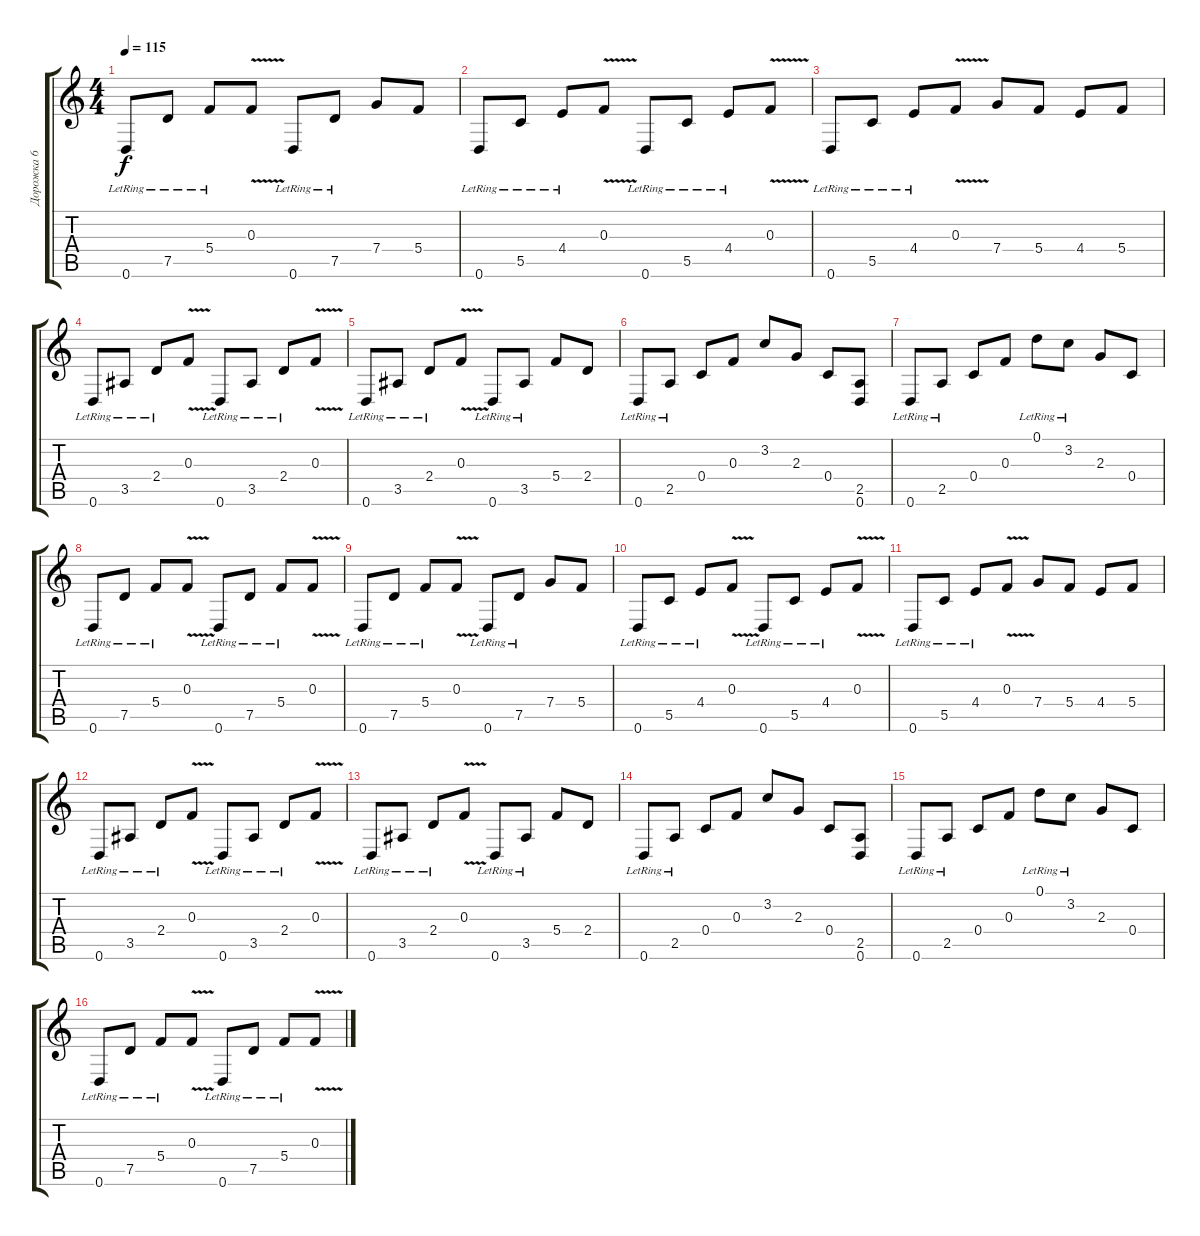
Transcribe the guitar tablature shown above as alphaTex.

\track ("Дорожка 6" "Дорожка 6") {instrument acousticguitarsteel}
\staff {score tabs}
\tuning (D4 A3 F3 C3 G2 D2) {hide}
\ts (4 4)
\tempo 115
\clef g2
\ks c
0.6{lr}.8{dy f} 7.5{lr}.8 5.4{lr}.8 0.3{v}.8 0.6{lr}.8 7.5{lr}.8 7.4.8 5.4.8 |
0.6{lr}.8 5.5{lr}.8 4.4{lr}.8 0.3{v}.8 0.6{lr}.8 5.5{lr}.8 4.4{lr}.8 0.3{v}.8 |
0.6{lr}.8 5.5{lr}.8 4.4{lr}.8 0.3{v}.8 7.4.8 5.4.8 4.4.8 5.4.8 |
0.6{lr}.8 3.5{lr}.8 2.4{lr}.8 0.3{v}.8 0.6{lr}.8 3.5{lr}.8 2.4{lr}.8 0.3{v}.8 |
0.6{lr}.8 3.5{lr}.8 2.4{lr}.8 0.3{v}.8 0.6{lr}.8 3.5{lr}.8 5.4.8 2.4.8 |
0.6{lr}.8 2.5{lr}.8 0.4.8 0.3.8 3.2.8 2.3.8 0.4.8 (2.5 0.6).8 |
0.6{lr}.8 2.5{lr}.8 0.4.8 0.3.8 0.1{lr}.8 3.2{lr}.8 2.3.8 0.4.8 |
0.6{lr}.8 7.5{lr}.8 5.4{lr}.8 0.3{v}.8 0.6{lr}.8 7.5{lr}.8 5.4{lr}.8 0.3{v}.8 |
0.6{lr}.8 7.5{lr}.8 5.4{lr}.8 0.3{v}.8 0.6{lr}.8 7.5{lr}.8 7.4.8 5.4.8 |
0.6{lr}.8 5.5{lr}.8 4.4{lr}.8 0.3{v}.8 0.6{lr}.8 5.5{lr}.8 4.4{lr}.8 0.3{v}.8 |
0.6{lr}.8 5.5{lr}.8 4.4{lr}.8 0.3{v}.8 7.4.8 5.4.8 4.4.8 5.4.8 |
0.6{lr}.8 3.5{lr}.8 2.4{lr}.8 0.3{v}.8 0.6{lr}.8 3.5{lr}.8 2.4{lr}.8 0.3{v}.8 |
0.6{lr}.8 3.5{lr}.8 2.4{lr}.8 0.3{v}.8 0.6{lr}.8 3.5{lr}.8 5.4.8 2.4.8 |
0.6{lr}.8 2.5{lr}.8 0.4.8 0.3.8 3.2.8 2.3.8 0.4.8 (2.5 0.6).8 |
0.6{lr}.8 2.5{lr}.8 0.4.8 0.3.8 0.1{lr}.8 3.2{lr}.8 2.3.8 0.4.8 |
0.6{lr}.8 7.5{lr}.8 5.4{lr}.8 0.3{v}.8 0.6{lr}.8 7.5{lr}.8 5.4{lr}.8 0.3{v}.8
